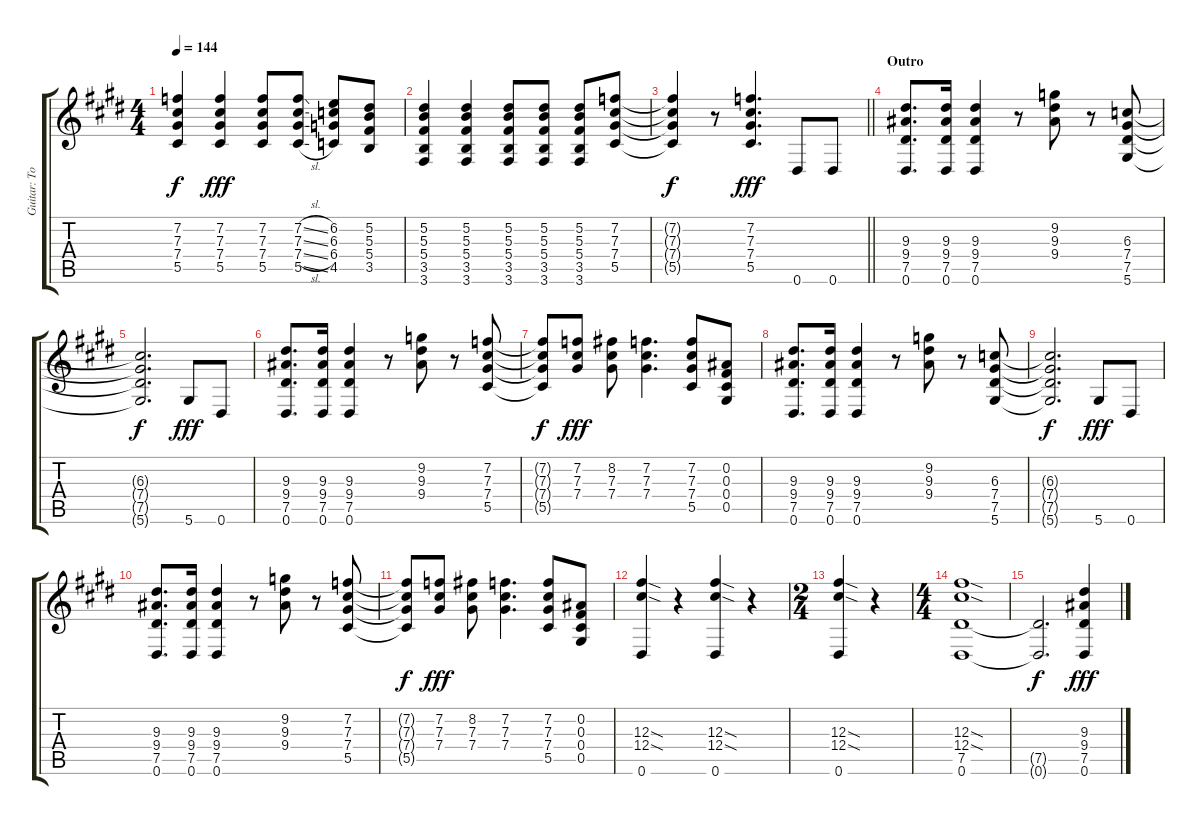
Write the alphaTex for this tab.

\track ("Guitar: Tony" "Guitar: To") {instrument distortionguitar}
\staff {score tabs}
\tuning (Eb4 Bb3 Gb3 Db3 Ab2 Eb2) {hide}
\ts (4 4)
\tempo 144
\clef g2
\ks e
(7.2{t} 7.3{t} 7.4{t} 5.5{t}).4{dy f} (7.2 7.3 7.4 5.5).4{dy fff} (7.2 7.3 7.4 5.5).8 (7.2{sl} 7.3{sl} 7.4{sl} 5.5{sl}).8 (6.2 6.3 6.4 4.5).8 (5.2 5.3 5.4 3.5).8 |
(5.2 5.3 5.4 3.5 3.6).4 (5.2 5.3 5.4 3.5 3.6).4 (5.2 5.3 5.4 3.5 3.6).8 (5.2 5.3 5.4 3.5 3.6).8 (5.2 5.3 5.4 3.5 3.6).8 (7.2 7.3 7.4 5.5).8 |
\barLineRight lightlight
(7.2{t} 7.3{t} 7.4{t} 5.5{t}).4{dy f} r.8 (7.2 7.3 7.4 5.5).4{d dy fff} 0.6.8 0.6.8 |
\section ("" "Outro")
(9.3 9.4 7.5 0.6).8{d} (9.3 9.4 7.5 0.6).16 (9.3 9.4 7.5 0.6).4 r.8 (9.2 9.3 9.4).8 r.8 (6.3 7.4 7.5 5.6).8 |
(6.3{t} 7.4{t} 7.5{t} 5.6{t}).2{d dy f} 5.6.8{dy fff} 0.6.8 |
(9.3 9.4 7.5 0.6).8{d} (9.3 9.4 7.5 0.6).16 (9.3 9.4 7.5 0.6).4 r.8 (9.2 9.3 9.4).8 r.8 (7.2 7.3 7.4 5.5).8 |
(7.2{t} 7.3{t} 7.4{t} 5.5{t}).8{dy f} (7.2 7.3 7.4).8{dy fff} (8.2 7.3 7.4).8 (7.2 7.3 7.4).4{d} (7.2 7.3 7.4 5.5).8 (0.2 0.3 0.4 0.5).8 |
(9.3 9.4 7.5 0.6).8{d} (9.3 9.4 7.5 0.6).16 (9.3 9.4 7.5 0.6).4 r.8 (9.2 9.3 9.4).8 r.8 (6.3 7.4 7.5 5.6).8 |
(6.3{t} 7.4{t} 7.5{t} 5.6{t}).2{d dy f} 5.6.8{dy fff} 0.6.8 |
(9.3 9.4 7.5 0.6).8{d} (9.3 9.4 7.5 0.6).16 (9.3 9.4 7.5 0.6).4 r.8 (9.2 9.3 9.4).8 r.8 (7.2 7.3 7.4 5.5).8 |
(7.2{t} 7.3{t} 7.4{t} 5.5{t}).8{dy f} (7.2 7.3 7.4).8{dy fff} (8.2 7.3 7.4).8 (7.2 7.3 7.4).4{d} (7.2 7.3 7.4 5.5).8 (0.2 0.3 0.4 0.5).8 |
(12.3{sod} 12.4{sod} 0.6).4 r.4 (12.3{sod} 12.4{sod} 0.6).4 r.4 |
\ts (2 4)
(12.3{sod} 12.4{sod} 0.6).4 r.4 |
\ts (4 4)
(12.3{sod} 12.4{sod} 7.5 0.6).1 |
(7.5{t} 0.6{t}).2{d dy f} (9.3 9.4 7.5 0.6).4{dy fff}
